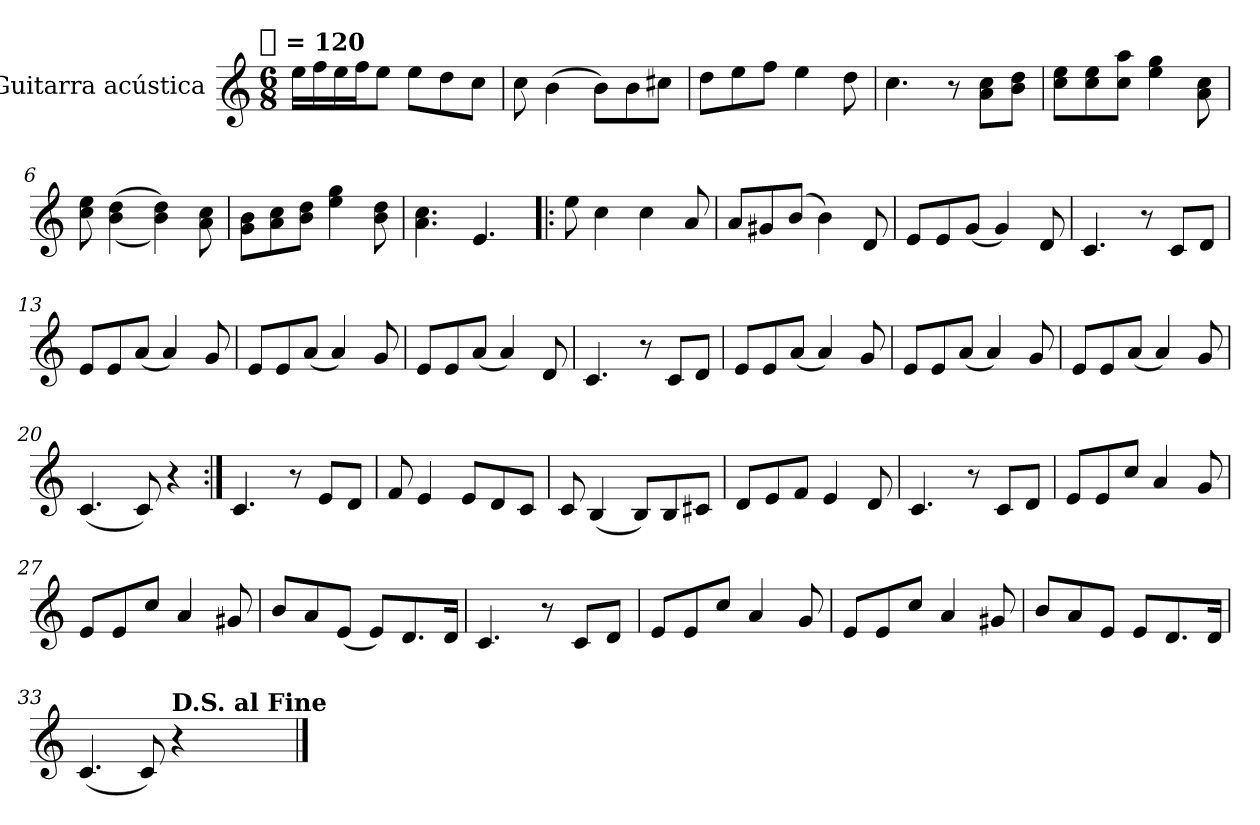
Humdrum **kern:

**kern
*part1
*staff1
*I"Guitarra acústica
*clefG2
*k[]
*C:
!!LO:TX:omd:t=[quarter] = 120
*M6/8
*MM120
=1
16eeLL
16ff
16ee
16ffJ
8eeJ
8eeL
8dd
8ccJ
=2
8cc
(4b
8bL)
8b
8cc#XJ
=3
8ddL
8ee
8ffJ
4ee
8dd
=4
4.cc
8r
8a 8ccL
8b 8ddJ
=5
8cc 8eeL
8cc 8ee
8cc 8aaJ
4ee 4gg
8a 8cc
=6
8cc 8ee
(<(>4b 4dd
4b 4dd))
8a 8cc
=7
8g 8bL
8a 8cc
8b 8ddJ
4ee 4gg
8b 8dd
=8
4.a 4.cc
4.e
=9!|:
8ee
4cc
4cc
8a
=10
8aL
8g#X
(8bJ
4b)
8d
=11
8eL
8e
(8gJ
4g)
8d
=12
4.c
8r
8cL
8dJ
=13
8eL
8e
(8aJ
4a)
8g
=14
8eL
8e
(8aJ
4a)
8g
=15
8eL
8e
(8aJ
4a)
8d
=16
4.c
8r
8cL
8dJ
=17
8eL
8e
(8aJ
4a)
8g
=18
8eL
8e
(8aJ
4a)
8g
=19
8eL
8e
(8aJ
4a)
8g
=20
(4.c
8c)
4r
=21:|!
4.c
8r
8eL
8dJ
=22
8f
4e
8eL
8d
8cJ
=23
8c
(4B
8BL)
8B
8c#XJ
=24
8dL
8e
8fJ
4e
8d
=25
4.c
8r
8cL
8dJ
=26
8eL
8e
8ccJ
4a
8g
=27
8eL
8e
8ccJ
4a
8g#X
=28
8bL
8a
(8eJ
8eL)
8.d
16dJk
=29
4.c
8r
8cL
8dJ
=30
8eL
8e
8ccJ
4a
8g
=31
8eL
8e
8ccJ
4a
8g#X
=32
8bL
8a
8eJ
8eL
8.d
16dJk
=33
(4.c
8c)
!LO:TX:a:B:t=D.S. al Fine
4r
==
*-
